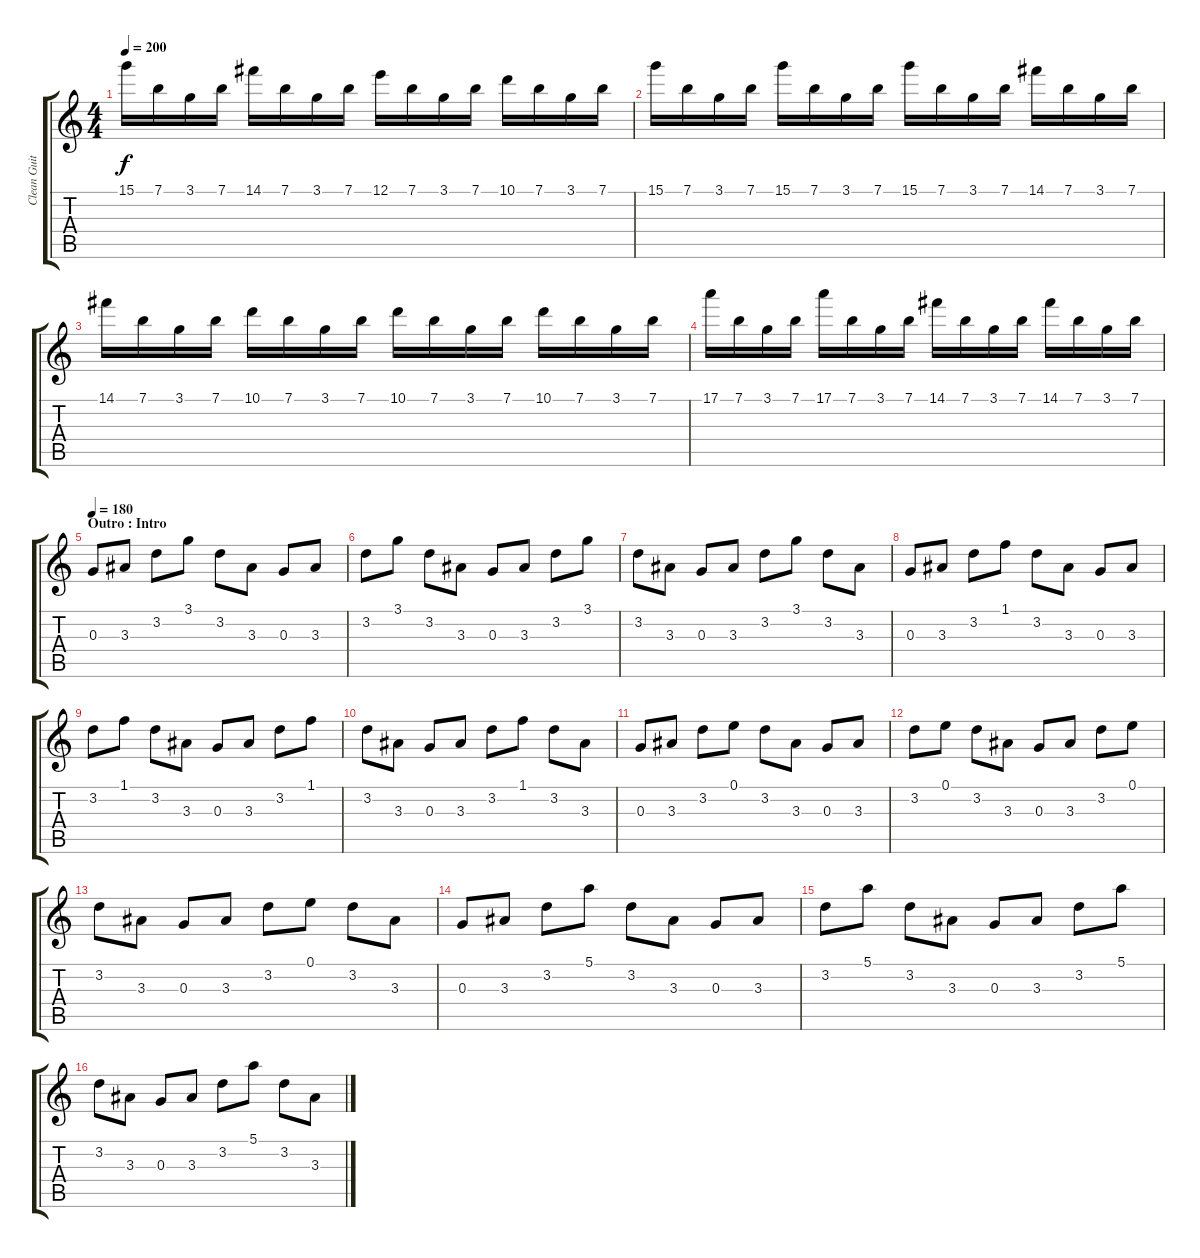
\track ("Clean Guitars" "Clean Guit") {instrument electricguitarclean}
\staff {score tabs}
\tuning (E4 B3 G3 D3 A2 E2) {hide}
\ts (4 4)
\tempo 200
\clef g2
\ks c
15.1.16{dy f} 7.1.16 3.1.16 7.1.16 14.1.16 7.1.16 3.1.16 7.1.16 12.1.16 7.1.16 3.1.16 7.1.16 10.1.16 7.1.16 3.1.16 7.1.16 |
15.1.16 7.1.16 3.1.16 7.1.16 15.1.16 7.1.16 3.1.16 7.1.16 15.1.16 7.1.16 3.1.16 7.1.16 14.1.16 7.1.16 3.1.16 7.1.16 |
14.1.16 7.1.16 3.1.16 7.1.16 10.1.16 7.1.16 3.1.16 7.1.16 10.1.16 7.1.16 3.1.16 7.1.16 10.1.16 7.1.16 3.1.16 7.1.16 |
17.1.16 7.1.16 3.1.16 7.1.16 17.1.16 7.1.16 3.1.16 7.1.16 14.1.16 7.1.16 3.1.16 7.1.16 14.1.16 7.1.16 3.1.16 7.1.16 |
\section ("" "Outro : Intro")
\tempo 180
0.3.8{instrument electricguitarclean} 3.3.8 3.2.8 3.1.8 3.2.8 3.3.8 0.3.8 3.3.8 |
3.2.8 3.1.8 3.2.8 3.3.8 0.3.8 3.3.8 3.2.8 3.1.8 |
3.2.8 3.3.8 0.3.8 3.3.8 3.2.8 3.1.8 3.2.8 3.3.8 |
0.3.8 3.3.8 3.2.8 1.1.8 3.2.8 3.3.8 0.3.8 3.3.8 |
3.2.8 1.1.8 3.2.8 3.3.8 0.3.8 3.3.8 3.2.8 1.1.8 |
3.2.8 3.3.8 0.3.8 3.3.8 3.2.8 1.1.8 3.2.8 3.3.8 |
0.3.8 3.3.8 3.2.8 0.1.8 3.2.8 3.3.8 0.3.8 3.3.8 |
3.2.8 0.1.8 3.2.8 3.3.8 0.3.8 3.3.8 3.2.8 0.1.8 |
3.2.8 3.3.8 0.3.8 3.3.8 3.2.8 0.1.8 3.2.8 3.3.8 |
0.3.8 3.3.8 3.2.8 5.1.8 3.2.8 3.3.8 0.3.8 3.3.8 |
3.2.8 5.1.8 3.2.8 3.3.8 0.3.8 3.3.8 3.2.8 5.1.8 |
3.2.8 3.3.8 0.3.8 3.3.8 3.2.8 5.1.8 3.2.8 3.3.8
